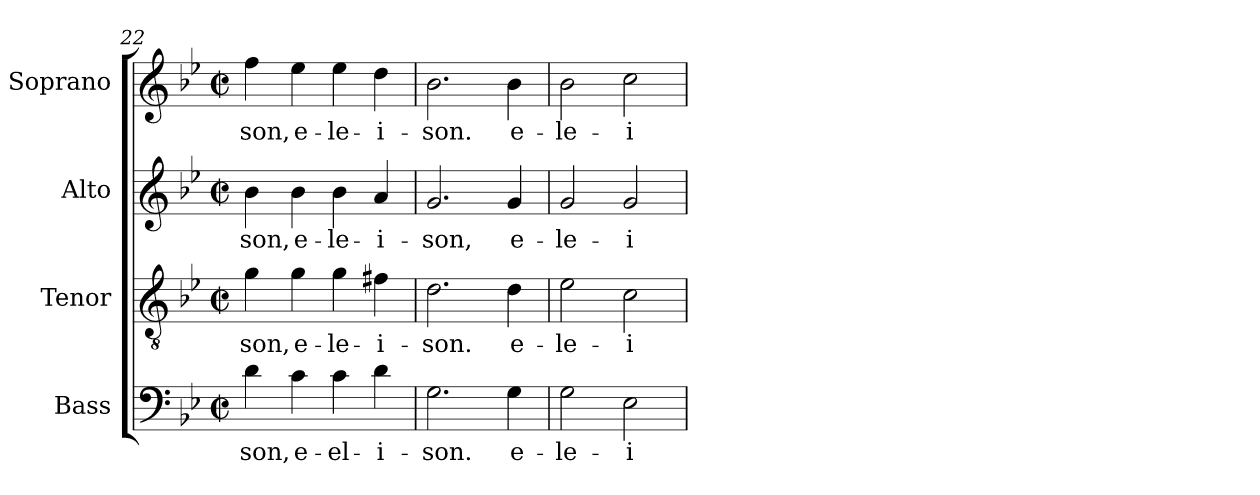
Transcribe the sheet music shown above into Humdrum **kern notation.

**kern	**text	**kern	**text	**kern	**text	**kern	**text
*part4	*part4	*part3	*part3	*part2	*part2	*part1	*part1
*staff4	*staff4	*staff3	*staff3	*staff2	*staff2	*staff1	*staff1
*I"Bass	*	*I"Tenor	*	*I"Alto	*	*I"Soprano	*
*I'B.	*	*I'T.	*	*I'A.	*	*I'S.	*
*clefF4	*	*clefGv2	*	*clefG2	*	*clefG2	*
*k[b-e-]	*	*k[b-e-]	*	*k[b-e-]	*	*k[b-e-]	*
*B-:	*	*B-:	*	*B-:	*	*B-:	*
*M2/2	*	*M2/2	*	*M2/2	*	*M2/2	*
*met(c|)	*	*met(c|)	*	*met(c|)	*	*met(c|)	*
=22	=22	=22	=22	=22	=22	=22	=22
!	!LO:LY:b:cj	!	!LO:LY:b:cj	!	!LO:LY:b:cj	!	!LO:LY:b:cj
4d\	-son,	4g\	-son,	4b-\	-son,	4ff\	-son,
!	!LO:LY:b:cj	!	!LO:LY:b:cj	!	!LO:LY:b:cj	!	!LO:LY:b:cj
4c\	e-	4g\	e-	4b-\	e-	4ee-\	e-
!	!LO:LY:b:cj	!	!LO:LY:b:cj	!	!LO:LY:b:cj	!	!LO:LY:b:cj
4c\	-el-	4g\	-le-	4b-\	-le-	4ee-\	-le-
!	!LO:LY:b:cj	!	!LO:LY:b:cj	!	!LO:LY:b:cj	!	!LO:LY:b:cj
4d\	-i-	4f#X\	-i-	4a/	-i-	4dd\	-i-
!!LO:PB:g=z
=23	=23	=23	=23	=23	=23	=23	=23
!	!LO:LY:b:cj	!	!LO:LY:b:cj	!	!LO:LY:b:cj	!	!LO:LY:b:cj
2.G\	-son.	2.d\	-son.	2.g/	-son,	2.b-\	-son.
!	!LO:LY:b:cj	!	!LO:LY:b:cj	!	!LO:LY:b:cj	!	!LO:LY:b:cj
4G\	e-	4d\	e-	4g/	e-	4b-\	e-
=24	=24	=24	=24	=24	=24	=24	=24
!	!LO:LY:b:cj	!	!LO:LY:b:cj	!	!LO:LY:b:cj	!	!LO:LY:b:cj
2G\	-le-	2e-\	-le-	2g/	-le-	2b-\	-le-
!	!LO:LY:b:cj	!	!LO:LY:b:cj	!	!LO:LY:b:cj	!	!LO:LY:b:cj
2E-\	-i-	2c\	-i-	2g/	-i-	2cc\	-i-
=	=	=	=	=	=	=	=
*-	*-	*-	*-	*-	*-	*-	*-
